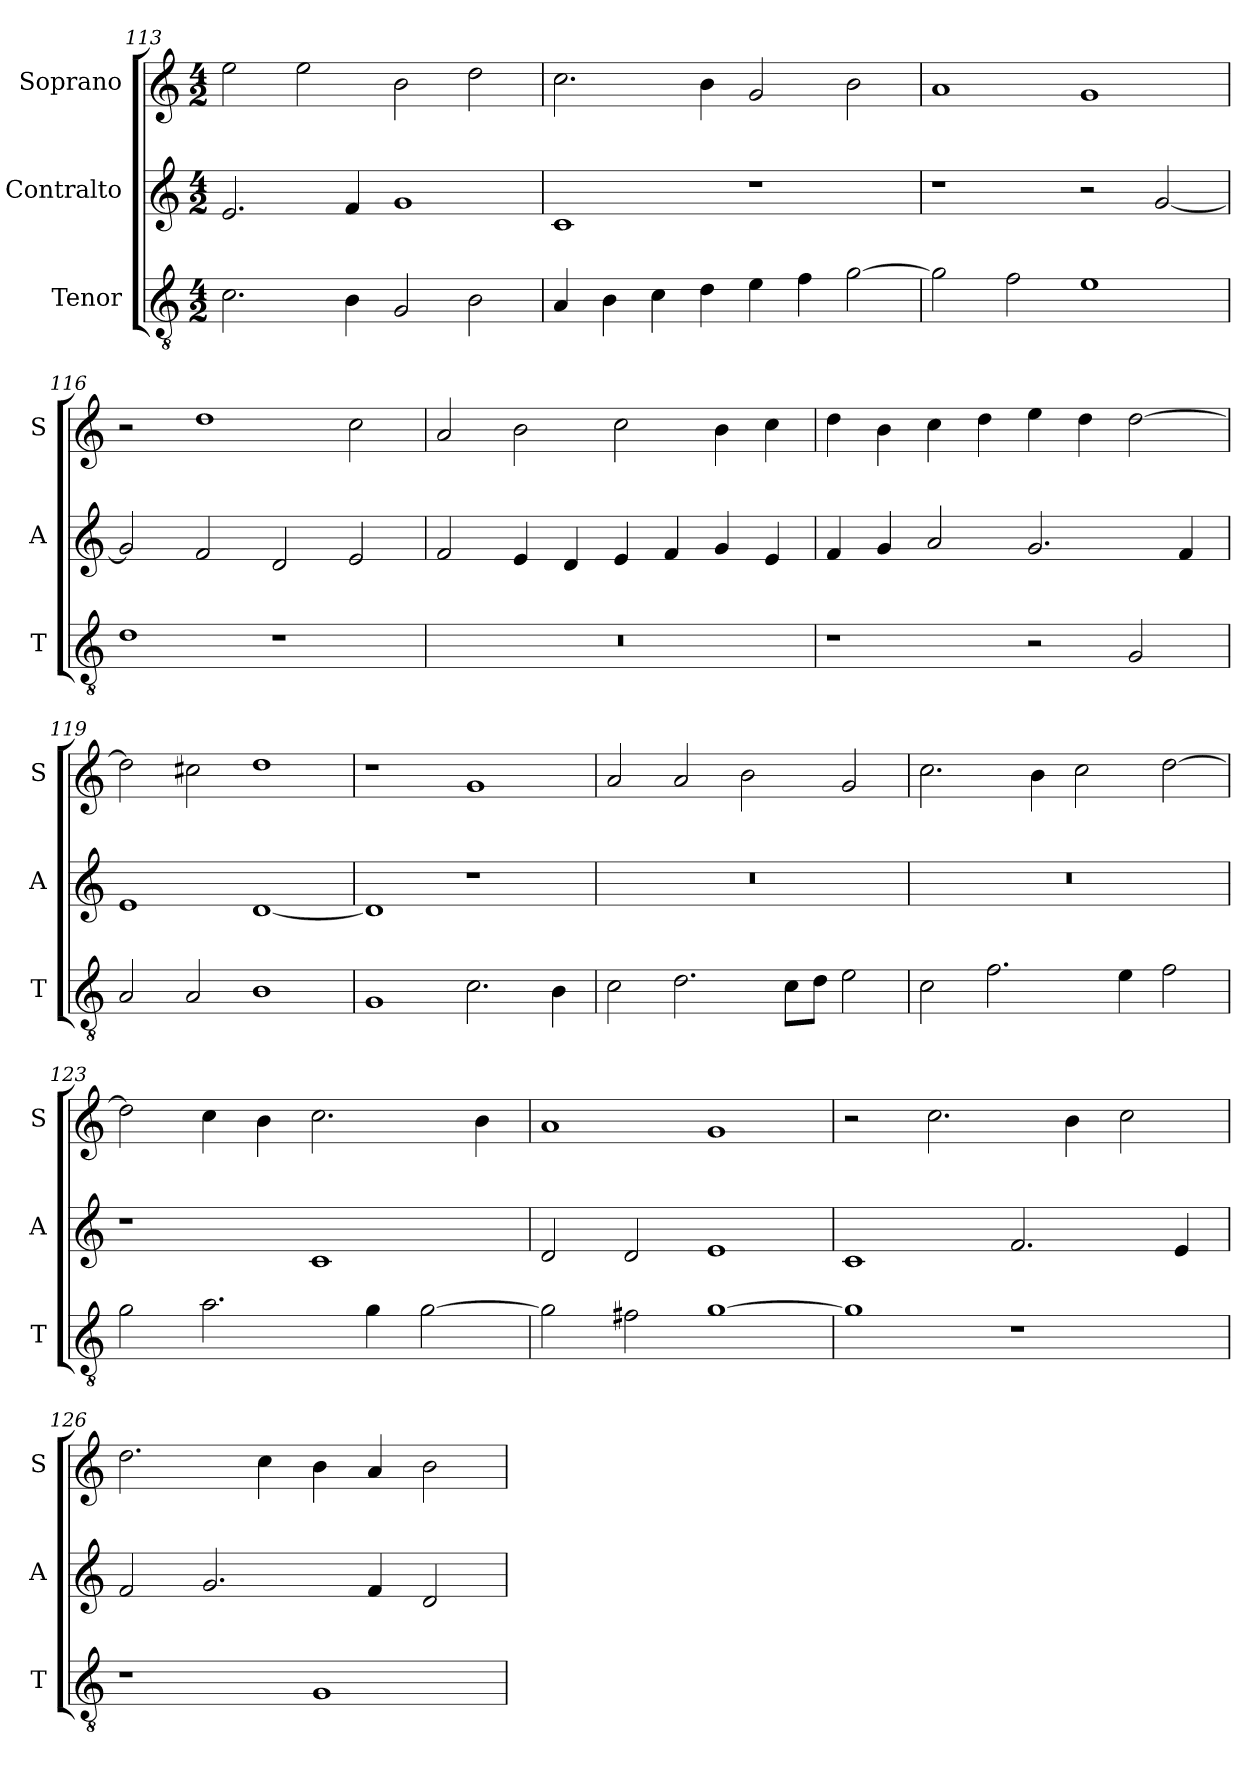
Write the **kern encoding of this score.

**kern	**kern	**kern
*part3	*part2	*part1
*staff3	*staff2	*staff1
*I"Tenor	*I"Contralto	*I"Soprano
*I'T	*I'A	*I'S
*clefGv2	*clefG2	*clefG2
*k[]	*k[]	*k[]
*G:mix	*G:mix	*G:mix
*M4/2	*M4/2	*M4/2
=113	=113	=113
2.c	2.e	2ee
.	.	2ee
4B	4f	.
2G	1g	2b
2B	.	2dd
=114	=114	=114
4A	1c	2.cc
4B	.	.
4c	.	.
4d	.	4b
4e	1r	2g
4f	.	.
[2g	.	2b
=115	=115	=115
2g]	1r	1a
2f	.	.
1e	2r	1g
.	[2g	.
=116	=116	=116
1d	2g]	2r
.	2f	1dd
1r	2d	.
.	2e	2cc
=117	=117	=117
0r	2f	2a
.	4e	2b
.	4d	.
.	4e	2cc
.	4f	.
.	4g	4b
.	4e	4cc
=118	=118	=118
1r	4f	4dd
.	4g	4b
.	2a	4cc
.	.	4dd
2r	2.g	4ee
.	.	4dd
2G	.	[2dd
.	4f	.
=119	=119	=119
2A	1e	2dd]
2A	.	2cc#X
1B	[1d	1dd
=120	=120	=120
1G	1d]	1r
2.c	1r	1g
4B	.	.
=121	=121	=121
2c	0r	2a
2.d	.	2a
.	.	2b
8c\L	.	.
8d\J	.	.
2e	.	2g
=122	=122	=122
2c	0r	2.cc
2.f	.	.
.	.	4b
.	.	2cc
4e	.	.
2f	.	[2dd
=123	=123	=123
2g	1r	2dd]
2.a	.	4cc
.	.	4b
.	1c	2.cc
4g	.	.
[2g	.	.
.	.	4b
=124	=124	=124
2g]	2d	1a
2f#X	2d	.
[1g	1e	1g
=125	=125	=125
1g]	1c	2r
.	.	2.cc
1r	2.f	.
.	.	4b
.	.	2cc
.	4e	.
=126	=126	=126
1r	2f	2.dd
.	2.g	.
.	.	4cc
1G	.	4b
.	4f	4a
.	2d	2b
=	=	=
*-	*-	*-
